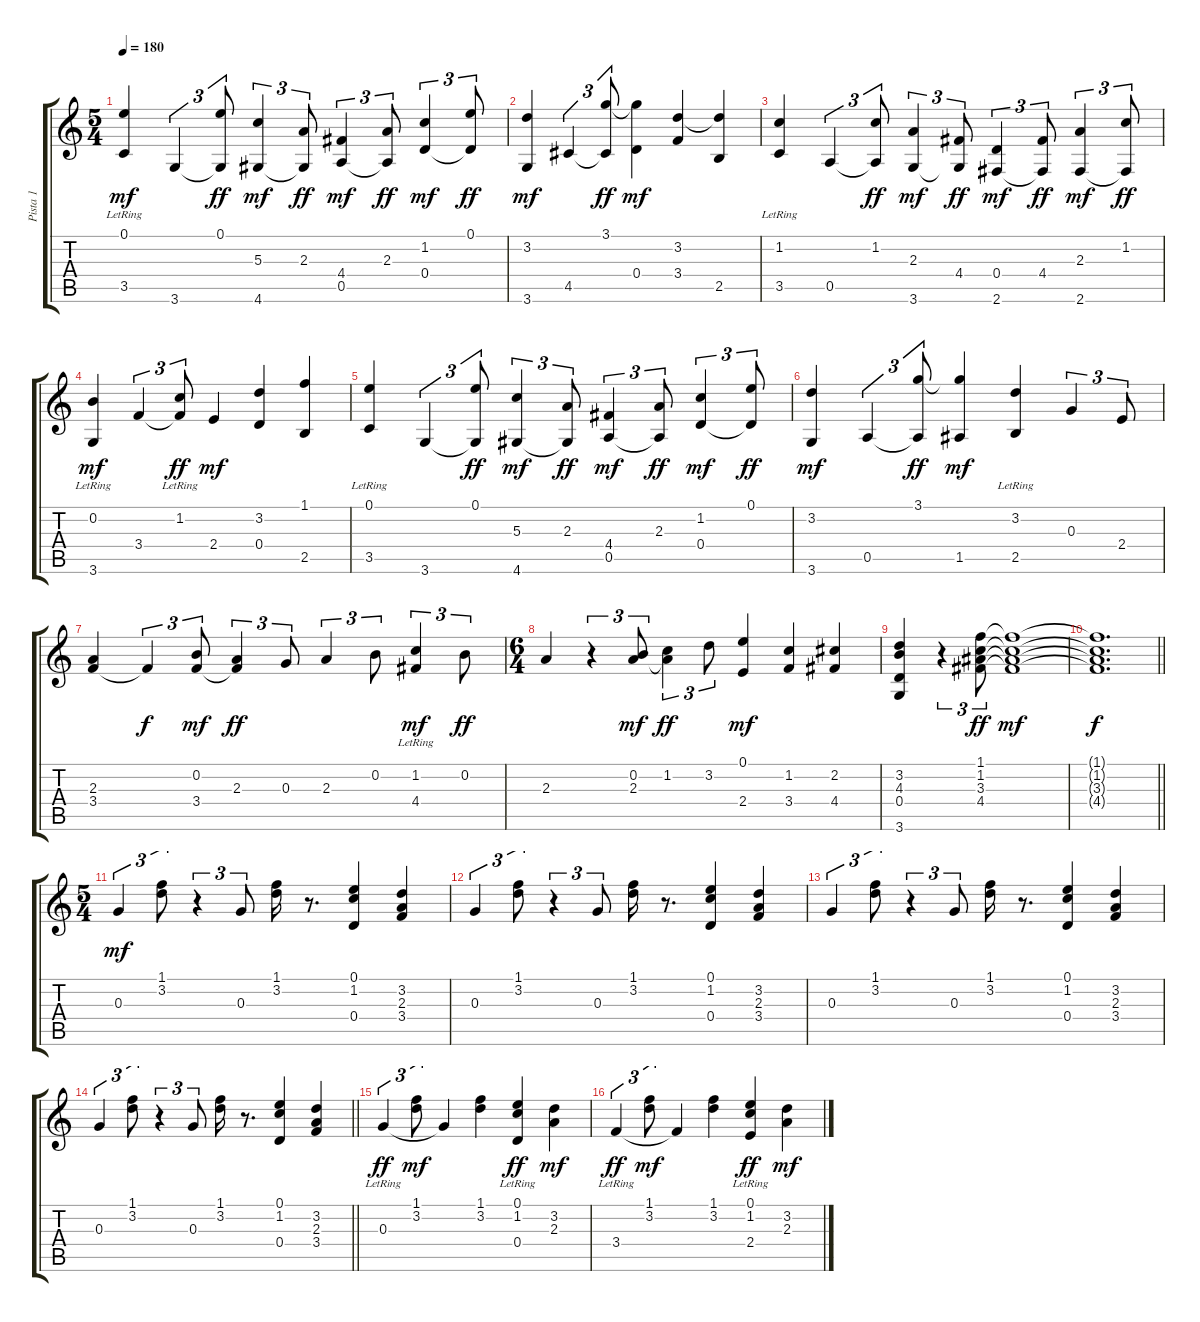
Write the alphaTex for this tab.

\track ("Pista 1" "Pista 1") {instrument acousticguitarsteel}
\staff {score tabs}
\tuning (E4 B3 G3 D3 A2 E2) {hide}
\ts (5 4)
\tempo 180
\clef g2
\ks c
(0.1{lr} 3.5).4{dy mf} 3.6.4{tu (3 2)} (0.1 3.6{t}).8{tu (3 2) dy ff} (5.3 4.6).4{tu (3 2) dy mf} (2.3 4.6{t}).8{tu (3 2) dy ff} (4.4 0.5).4{tu (3 2) dy mf} (2.3 0.5{t}).8{tu (3 2) dy ff} (1.2 0.4).4{tu (3 2) dy mf} (0.1 0.4{t}).8{tu (3 2) dy ff} |
(3.2 3.6).4{dy mf} 4.5.4{tu (3 2)} (3.1 4.5{t}).8{tu (3 2) dy ff} (3.1{t} 0.4).4{dy mf} (3.2 3.4).4 (3.2{t} 2.5).4 |
(1.2{lr} 3.5).4 0.5.4{tu (3 2)} (1.2 0.5{t}).8{tu (3 2) dy ff} (2.3 3.6).4{tu (3 2) dy mf} (4.4 3.6{t}).8{tu (3 2) dy ff} (0.4 2.6).4{tu (3 2) dy mf} (4.4 2.6{t}).8{tu (3 2) dy ff} (2.3 2.6).4{tu (3 2) dy mf} (1.2 2.6{t}).8{tu (3 2) dy ff} |
(0.2{lr} 3.6).4{dy mf} 3.4.4{tu (3 2)} (1.2{lr} 3.4{t}).8{tu (3 2) dy ff} 2.4.4{dy mf} (3.2 0.4).4 (1.1 2.5).4 |
(0.1{lr} 3.5).4 3.6.4{tu (3 2)} (0.1 3.6{t}).8{tu (3 2) dy ff} (5.3 4.6).4{tu (3 2) dy mf} (2.3 4.6{t}).8{tu (3 2) dy ff} (4.4 0.5).4{tu (3 2) dy mf} (2.3 0.5{t}).8{tu (3 2) dy ff} (1.2 0.4).4{tu (3 2) dy mf} (0.1 0.4{t}).8{tu (3 2) dy ff} |
(3.2 3.6).4{dy mf} 0.5.4{tu (3 2)} (3.1 0.5{t}).8{tu (3 2) dy ff} (3.1{t} 1.5).4{dy mf} (3.2{lr} 2.5).4 0.3.4{tu (3 2)} 2.4.8{tu (3 2)} |
(2.3 3.4).4 3.4{t}.4{tu (3 2) dy f} (0.2 3.4).8{tu (3 2) dy mf} (2.3 3.4{t}).4{tu (3 2) dy ff} 0.3.8{tu (3 2)} 2.3.4{tu (3 2)} 0.2.8{tu (3 2)} (1.2 4.4{lr}).4{tu (3 2) dy mf} 0.2.8{tu (3 2) dy ff} |
\ts (6 4)
2.3.4 r.4{tu (3 2)} (0.2 2.3).8{tu (3 2) dy mf} (1.2 2.3{t}).4{tu (3 2) dy ff} 3.2.8{tu (3 2)} (0.1 2.4).4{dy mf} (1.2 3.4).4 (2.2 4.4).4 |
(3.2 4.3 0.4 3.6).4 r.4{tu (3 2)} (1.1 1.2 3.3 4.4).8{tu (3 2) dy ff} (1.1{t} 1.2{t} 3.3{t} 4.4{t}).1{dy mf} |
\barLineRight lightlight
(1.1{t} 1.2{t} 3.3{t} 4.4{t}).1{d dy f} |
\ts (5 4)
0.3.4{tu (3 2) dy mf} (1.1 3.2).8{tu (3 2)} r.4{tu (3 2)} 0.3.8{tu (3 2)} (1.1 3.2).16 r.8{d} (0.1 1.2 0.4).4 (3.2 2.3 3.4).4 |
0.3.4{tu (3 2)} (1.1 3.2).8{tu (3 2)} r.4{tu (3 2)} 0.3.8{tu (3 2)} (1.1 3.2).16 r.8{d} (0.1 1.2 0.4).4 (3.2 2.3 3.4).4 |
0.3.4{tu (3 2)} (1.1 3.2).8{tu (3 2)} r.4{tu (3 2)} 0.3.8{tu (3 2)} (1.1 3.2).16 r.8{d} (0.1 1.2 0.4).4 (3.2 2.3 3.4).4 |
\barLineRight lightlight
0.3.4{tu (3 2)} (1.1 3.2).8{tu (3 2)} r.4{tu (3 2)} 0.3.8{tu (3 2)} (1.1 3.2).16 r.8{d} (0.1 1.2 0.4).4 (3.2 2.3 3.4).4 |
0.3{lr}.4{tu (3 2) dy ff} (1.1 3.2).8{tu (3 2) dy mf} 0.3{t}.4 (1.1 3.2).4 (0.1 1.2 0.4{lr}).4{dy ff} (3.2 2.3).4{dy mf} |
3.4{lr}.4{tu (3 2) dy ff} (1.1 3.2).8{tu (3 2) dy mf} 3.4{t}.4 (1.1 3.2).4 (0.1 1.2 2.4{lr}).4{dy ff} (3.2 2.3).4{dy mf}
